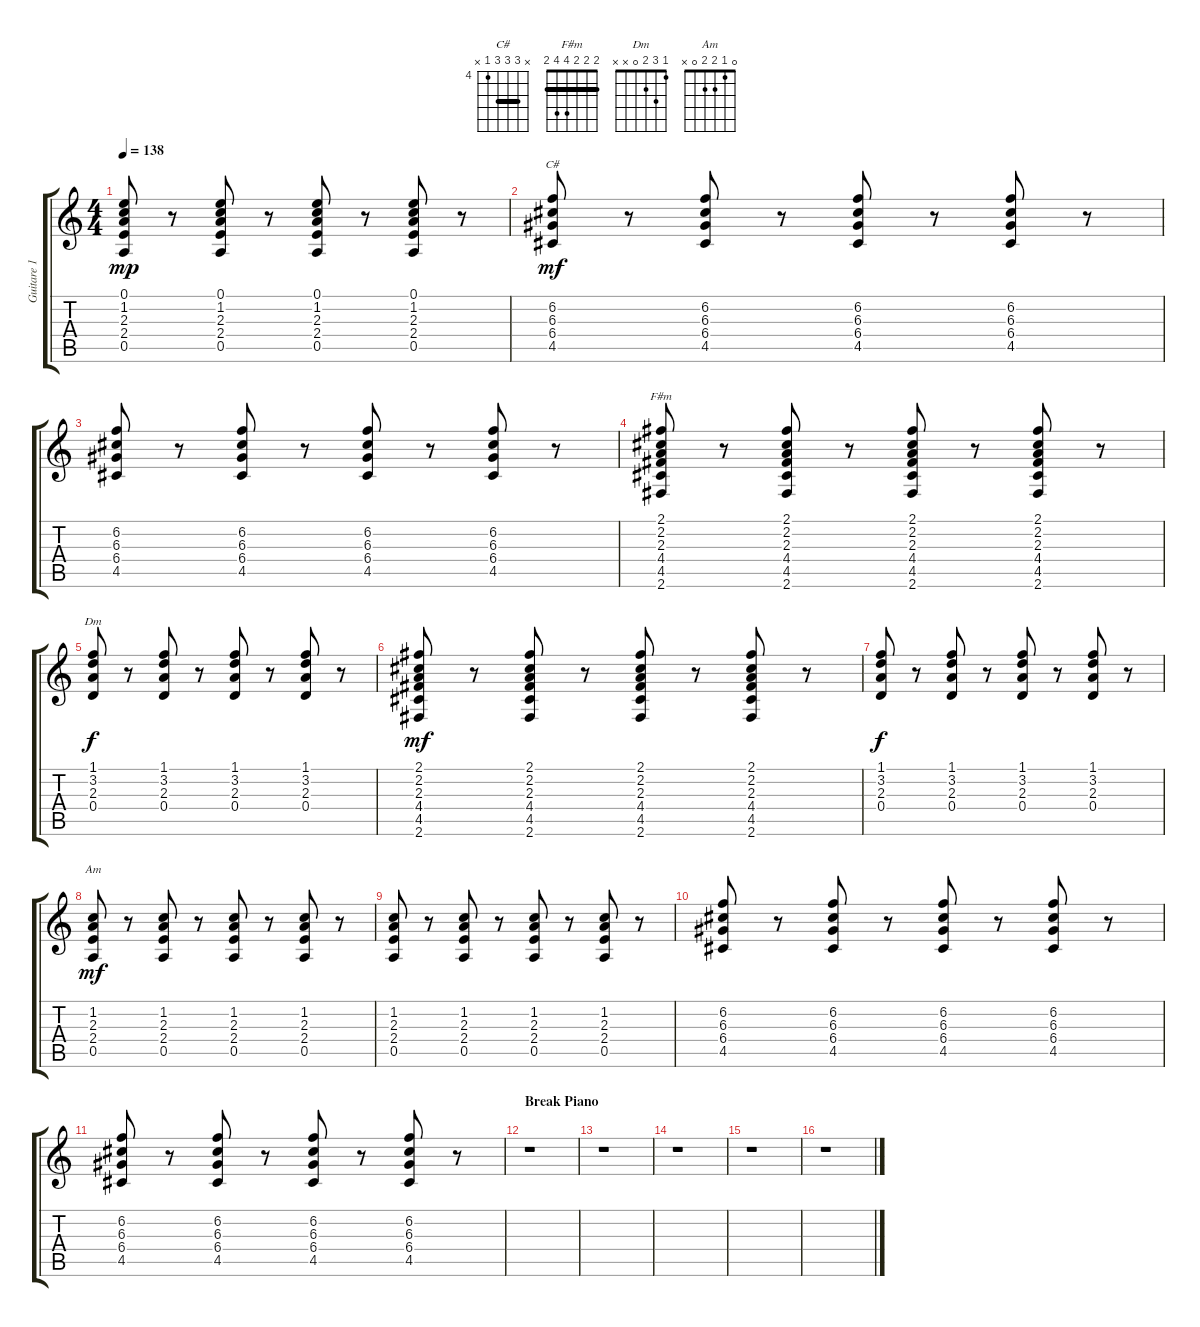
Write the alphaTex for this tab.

\track ("Guitare 1" "Guitare 1") {instrument electricguitarclean}
\staff {score tabs}
\tuning (E4 B3 G3 D3 A2 E2) {hide}
\chord ("C#" x 6 6 6 4 x) {firstfret 4 barre 6}
\chord ("F#m" 2 2 2 4 4 2) {barre 2}
\chord ("Dm" 1 3 2 0 x x)
\chord ("Am" 0 1 2 2 0 x)
\ts (4 4)
\tempo 138
\clef g2
\ks c
(0.1 1.2 2.3 2.4 0.5).8{dy mp} r.8 (0.1 1.2 2.3 2.4 0.5).8 r.8 (0.1 1.2 2.3 2.4 0.5).8 r.8 (0.1 1.2 2.3 2.4 0.5).8 r.8 |
(6.2 6.3 6.4 4.5).8{ch "C#" dy mf} r.8 (6.2 6.3 6.4 4.5).8 r.8 (6.2 6.3 6.4 4.5).8 r.8 (6.2 6.3 6.4 4.5).8 r.8 |
(6.2 6.3 6.4 4.5).8 r.8 (6.2 6.3 6.4 4.5).8 r.8 (6.2 6.3 6.4 4.5).8 r.8 (6.2 6.3 6.4 4.5).8 r.8 |
(2.1 2.2 2.3 4.4 4.5 2.6).8{ch "F#m"} r.8 (2.1 2.2 2.3 4.4 4.5 2.6).8 r.8 (2.1 2.2 2.3 4.4 4.5 2.6).8 r.8 (2.1 2.2 2.3 4.4 4.5 2.6).8 r.8 |
(1.1 3.2 2.3 0.4).8{ch "Dm" dy f} r.8 (1.1 3.2 2.3 0.4).8 r.8 (1.1 3.2 2.3 0.4).8 r.8 (1.1 3.2 2.3 0.4).8 r.8 |
(2.1 2.2 2.3 4.4 4.5 2.6).8{dy mf} r.8 (2.1 2.2 2.3 4.4 4.5 2.6).8 r.8 (2.1 2.2 2.3 4.4 4.5 2.6).8 r.8 (2.1 2.2 2.3 4.4 4.5 2.6).8 r.8 |
(1.1 3.2 2.3 0.4).8{dy f} r.8 (1.1 3.2 2.3 0.4).8 r.8 (1.1 3.2 2.3 0.4).8 r.8 (1.1 3.2 2.3 0.4).8 r.8 |
(1.2 2.3 2.4 0.5).8{ch "Am" dy mf} r.8 (1.2 2.3 2.4 0.5).8 r.8 (1.2 2.3 2.4 0.5).8 r.8 (1.2 2.3 2.4 0.5).8 r.8 |
(1.2 2.3 2.4 0.5).8 r.8 (1.2 2.3 2.4 0.5).8 r.8 (1.2 2.3 2.4 0.5).8 r.8 (1.2 2.3 2.4 0.5).8 r.8 |
(6.2 6.3 6.4 4.5).8 r.8 (6.2 6.3 6.4 4.5).8 r.8 (6.2 6.3 6.4 4.5).8 r.8 (6.2 6.3 6.4 4.5).8 r.8 |
(6.2 6.3 6.4 4.5).8 r.8 (6.2 6.3 6.4 4.5).8 r.8 (6.2 6.3 6.4 4.5).8 r.8 (6.2 6.3 6.4 4.5).8 r.8 |
\section ("" "Break Piano")
r.1 |
r.1 |
r.1 |
r.1 |
r.1
